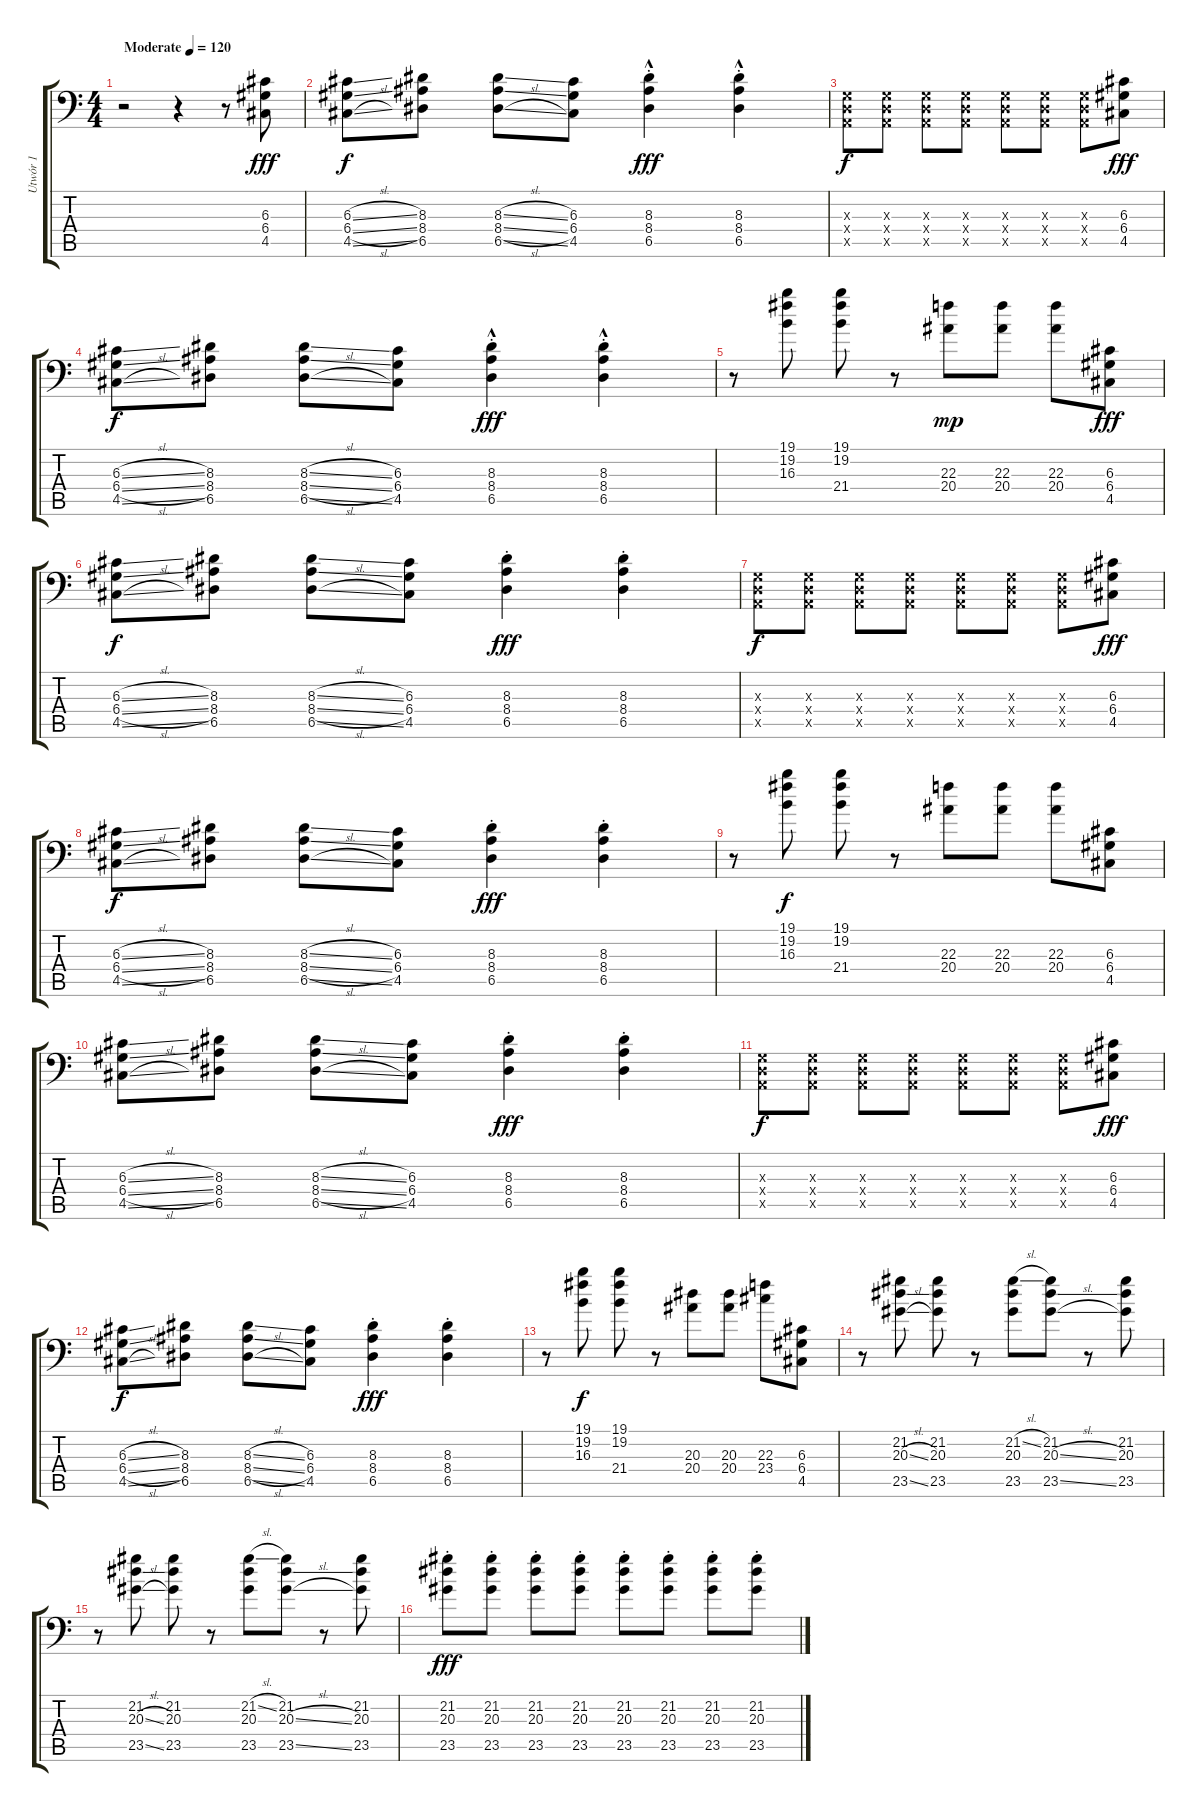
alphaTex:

\track ("Utwór 1" "Utwór 1") {instrument distortionguitar}
\staff {score tabs}
\tuning (E3 B2 G2 D2 A1 E1) {hide}
\ts (4 4)
\tempo (120 "Moderate")
\clef f4
\ks c
r.2{dy fff instrument distortionguitar} r.4 r.8 (6.3 6.4 4.5).8 |
(6.3{sl} 6.4{sl} 4.5{sl}).8{dy f} (8.3 8.4 6.5).8 (8.3{sl} 8.4{sl} 6.5{sl}).8 (6.3 6.4 4.5).8 (8.3{hac st} 8.4{hac st} 6.5{hac st}).4{dy fff} (8.3{hac st} 8.4{hac st} 6.5{hac st}).4 |
(0.3{x} 0.4{x} 0.5{x}).8{dy f} (0.3{x} 0.4{x} 0.5{x}).8 (0.3{x} 0.4{x} 0.5{x}).8 (0.3{x} 0.4{x} 0.5{x}).8 (0.3{x} 0.4{x} 0.5{x}).8 (0.3{x} 0.4{x} 0.5{x}).8 (0.3{x} 0.4{x} 0.5{x}).8 (6.3 6.4 4.5).8{dy fff} |
(6.3{sl} 6.4{sl} 4.5{sl}).8{dy f} (8.3 8.4 6.5).8 (8.3{sl} 8.4{sl} 6.5{sl}).8 (6.3 6.4 4.5).8 (8.3{hac st} 8.4{hac st} 6.5{hac st}).4{dy fff} (8.3{hac st} 8.4{hac st} 6.5{hac st}).4 |
r.8 (19.1 19.2 16.3).8 (19.1 19.2 21.4).8 r.8 (22.3 20.4).8{dy mp} (22.3 20.4).8 (22.3 20.4).8 (6.3 6.4 4.5).8{dy fff} |
(6.3{sl} 6.4{sl} 4.5{sl}).8{dy f} (8.3 8.4 6.5).8 (8.3{sl} 8.4{sl} 6.5{sl}).8 (6.3 6.4 4.5).8 (8.3{st} 8.4{st} 6.5{st}).4{dy fff} (8.3{st} 8.4{st} 6.5{st}).4 |
(0.3{x} 0.4{x} 0.5{x}).8{dy f} (0.3{x} 0.4{x} 0.5{x}).8 (0.3{x} 0.4{x} 0.5{x}).8 (0.3{x} 0.4{x} 0.5{x}).8 (0.3{x} 0.4{x} 0.5{x}).8 (0.3{x} 0.4{x} 0.5{x}).8 (0.3{x} 0.4{x} 0.5{x}).8 (6.3 6.4 4.5).8{dy fff} |
(6.3{sl} 6.4{sl} 4.5{sl}).8{dy f} (8.3 8.4 6.5).8 (8.3{sl} 8.4{sl} 6.5{sl}).8 (6.3 6.4 4.5).8 (8.3{st} 8.4{st} 6.5{st}).4{dy fff} (8.3{st} 8.4{st} 6.5{st}).4 |
r.8 (19.1 19.2 16.3).8{dy f} (19.1 19.2 21.4).8 r.8 (22.3 20.4).8 (22.3 20.4).8 (22.3 20.4).8 (6.3 6.4 4.5).8 |
(6.3{sl} 6.4{sl} 4.5{sl}).8 (8.3 8.4 6.5).8 (8.3{sl} 8.4{sl} 6.5{sl}).8 (6.3 6.4 4.5).8 (8.3{st} 8.4{st} 6.5{st}).4{dy fff} (8.3{st} 8.4{st} 6.5{st}).4 |
(0.3{x} 0.4{x} 0.5{x}).8{dy f} (0.3{x} 0.4{x} 0.5{x}).8 (0.3{x} 0.4{x} 0.5{x}).8 (0.3{x} 0.4{x} 0.5{x}).8 (0.3{x} 0.4{x} 0.5{x}).8 (0.3{x} 0.4{x} 0.5{x}).8 (0.3{x} 0.4{x} 0.5{x}).8 (6.3 6.4 4.5).8{dy fff} |
(6.3{sl} 6.4{sl} 4.5{sl}).8{dy f} (8.3 8.4 6.5).8 (8.3{sl} 8.4{sl} 6.5{sl}).8 (6.3 6.4 4.5).8 (8.3{st} 8.4{st} 6.5{st}).4{dy fff} (8.3{st} 8.4{st} 6.5{st}).4 |
r.8 (19.1 19.2 16.3).8{dy f} (19.1 19.2 21.4).8 r.8 (20.3 20.4).8 (20.3 20.4).8 (22.3 23.4).8 (6.3 6.4 4.5).8 |
r.8 (21.2 20.3{sl} 23.5{sl}).8 (21.2 20.3 23.5).8 r.8 (21.2{sl} 20.3 23.5).8 (21.2 20.3{sl} 23.5{sl}).8 r.8 (21.2 20.3 23.5).8 |
r.8 (21.2 20.3{sl} 23.5{sl}).8 (21.2 20.3 23.5).8 r.8 (21.2{sl} 20.3 23.5).8 (21.2 20.3{sl} 23.5{sl}).8 r.8 (21.2 20.3 23.5).8 |
(21.2{st} 20.3{st} 23.5{st}).8{dy fff} (21.2{st} 20.3{st} 23.5{st}).8 (21.2{st} 20.3{st} 23.5{st}).8 (21.2{st} 20.3{st} 23.5{st}).8 (21.2{st} 20.3{st} 23.5{st}).8 (21.2{st} 20.3{st} 23.5{st}).8 (21.2{st} 20.3{st} 23.5{st}).8 (21.2{st} 20.3{st} 23.5{st}).8
